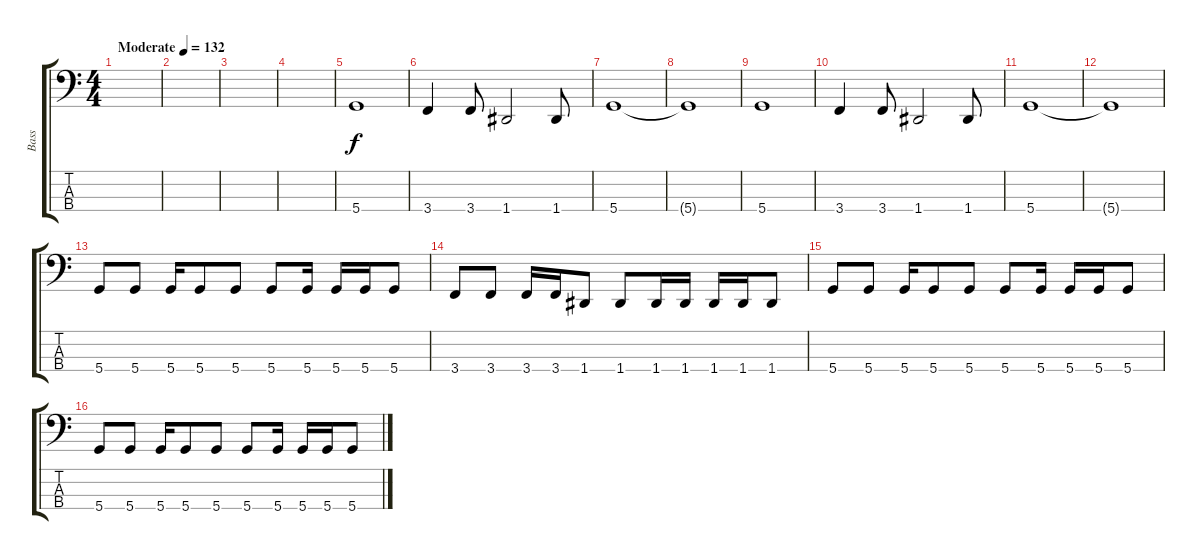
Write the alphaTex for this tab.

\track ("Bass" "Bass") {instrument electricbasspick}
\staff {score tabs}
\tuning (F2 C2 G1 D1) {hide}
\ts (4 4)
\tempo (132 "Moderate")
\clef f4
\ks c
|
|
|
|
5.4.1 |
3.4.4 3.4.8 1.4.2 1.4.8 |
5.4.1 |
5.4{t}.1 |
5.4.1 |
3.4.4 3.4.8 1.4.2 1.4.8 |
5.4.1 |
5.4{t}.1 |
5.4.8 5.4.8 5.4.16 5.4.8 5.4.8 5.4.8 5.4.16 5.4.16 5.4.16 5.4.8 |
3.4.8 3.4.8 3.4.16 3.4.16 1.4.8 1.4.8 1.4.16 1.4.16 1.4.16 1.4.16 1.4.8 |
5.4.8 5.4.8 5.4.16 5.4.8 5.4.8 5.4.8 5.4.16 5.4.16 5.4.16 5.4.8 |
5.4.8 5.4.8 5.4.16 5.4.8 5.4.8 5.4.8 5.4.16 5.4.16 5.4.16 5.4.8
